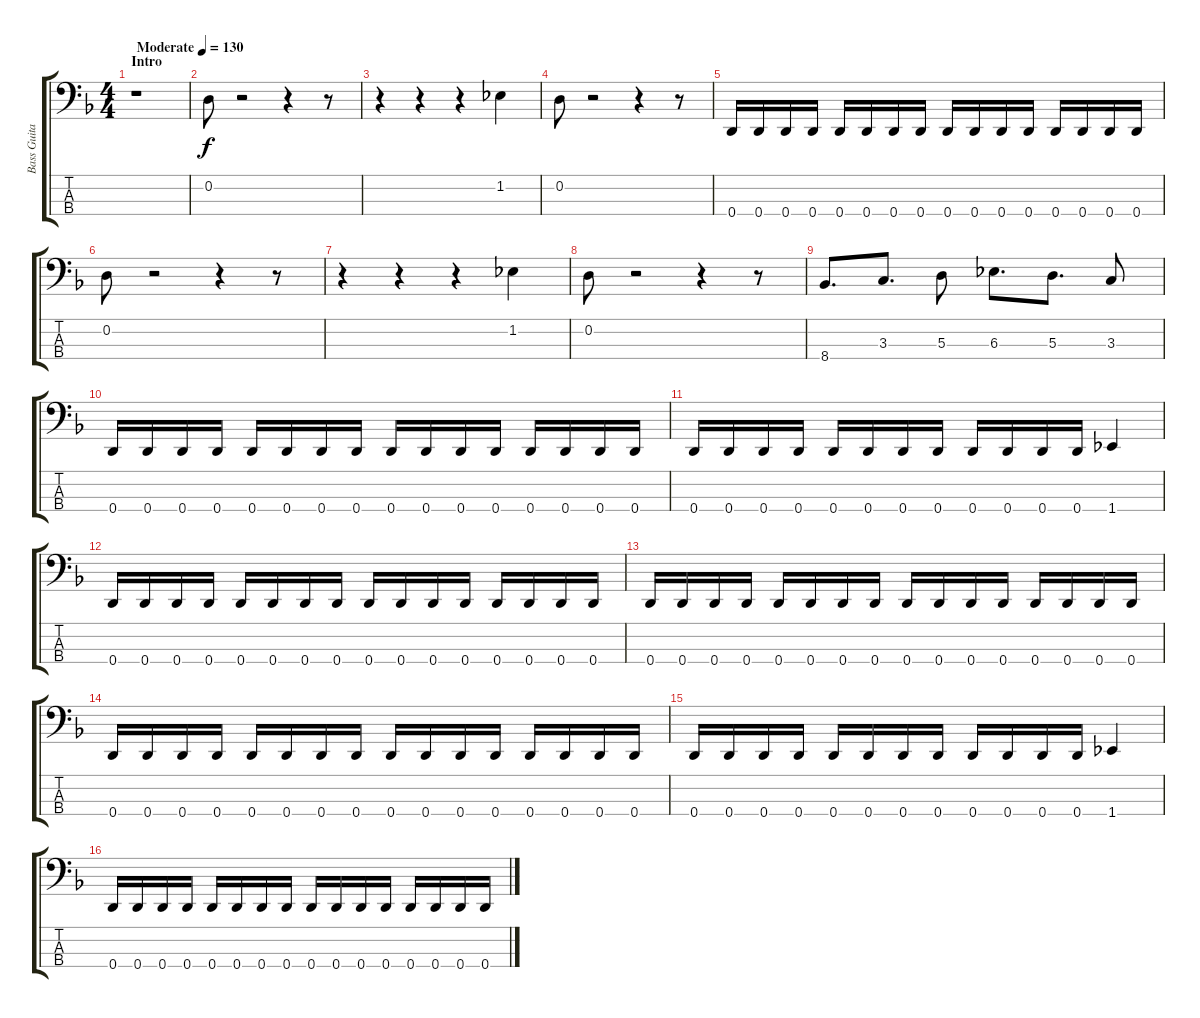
\track ("Bass Guitar" "Bass Guita") {instrument electricbassfinger}
\staff {score tabs}
\tuning (G2 D2 A1 D1) {hide}
\ts (4 4)
\section ("" "Intro")
\tempo (130 "Moderate")
\clef f4
\ks dminor
r.1{dy f instrument electricbassfinger} |
0.2.8 r.2 r.4 r.8 |
r.4 r.4 r.4 1.2.4 |
0.2.8 r.2 r.4 r.8 |
0.4.16 0.4.16 0.4.16 0.4.16 0.4.16 0.4.16 0.4.16 0.4.16 0.4.16 0.4.16 0.4.16 0.4.16 0.4.16 0.4.16 0.4.16 0.4.16 |
0.2.8 r.2 r.4 r.8 |
r.4 r.4 r.4 1.2.4 |
0.2.8 r.2 r.4 r.8 |
8.4.8{d} 3.3.8{d} 5.3.8 6.3.8{d} 5.3.8{d} 3.3.8 |
0.4.16 0.4.16 0.4.16 0.4.16 0.4.16 0.4.16 0.4.16 0.4.16 0.4.16 0.4.16 0.4.16 0.4.16 0.4.16 0.4.16 0.4.16 0.4.16 |
0.4.16 0.4.16 0.4.16 0.4.16 0.4.16 0.4.16 0.4.16 0.4.16 0.4.16 0.4.16 0.4.16 0.4.16 1.4.4 |
0.4.16 0.4.16 0.4.16 0.4.16 0.4.16 0.4.16 0.4.16 0.4.16 0.4.16 0.4.16 0.4.16 0.4.16 0.4.16 0.4.16 0.4.16 0.4.16 |
0.4.16 0.4.16 0.4.16 0.4.16 0.4.16 0.4.16 0.4.16 0.4.16 0.4.16 0.4.16 0.4.16 0.4.16 0.4.16 0.4.16 0.4.16 0.4.16 |
0.4.16 0.4.16 0.4.16 0.4.16 0.4.16 0.4.16 0.4.16 0.4.16 0.4.16 0.4.16 0.4.16 0.4.16 0.4.16 0.4.16 0.4.16 0.4.16 |
0.4.16 0.4.16 0.4.16 0.4.16 0.4.16 0.4.16 0.4.16 0.4.16 0.4.16 0.4.16 0.4.16 0.4.16 1.4.4 |
0.4.16 0.4.16 0.4.16 0.4.16 0.4.16 0.4.16 0.4.16 0.4.16 0.4.16 0.4.16 0.4.16 0.4.16 0.4.16 0.4.16 0.4.16 0.4.16
